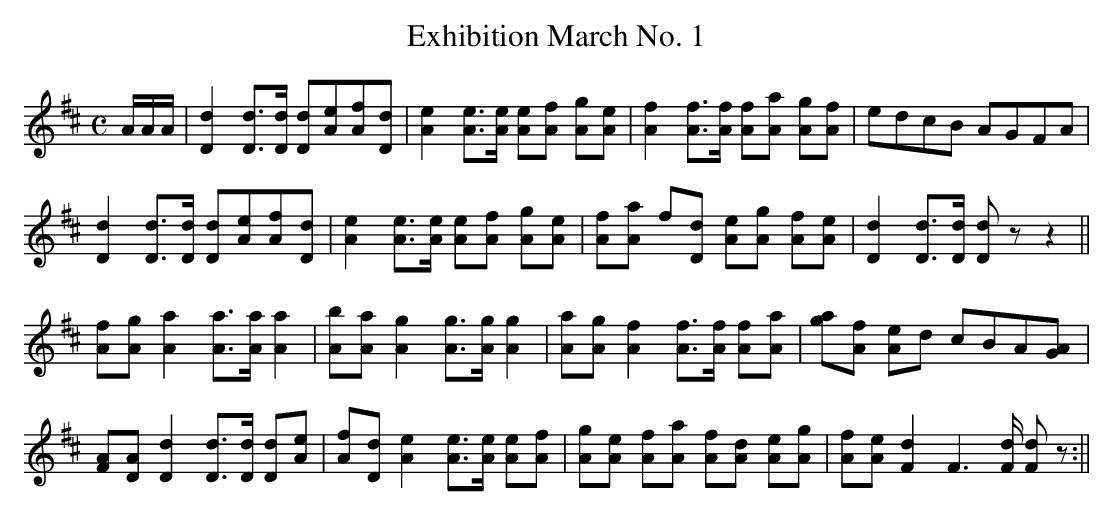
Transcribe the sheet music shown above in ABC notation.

X:1
T:Exhibition March No. 1
M:C
L:1/8
K:D
A/A/A/|[D2d2] [Dd]>[Dd] [Dd][Ae][Af][Dd]|[A2e2][Ae]>[Ae] [Ae][Af] [Ag][Ae]|\
[A2f2] [Af]>[Af] [Af][Aa] [Ag][Af]|edcB AGFA|
[D2d2] [Dd]>[Dd] [Dd][Ae][Af][Dd]|[A2e2][Ae]>[Ae] [Ae][Af] [Ag][Ae]|\
[Af][Aa] f[Dd] [Ae][Ag] [Af][Ae]|[D2d2] [Dd]>[Dd] [Dd]z z2||
[Af][Ag] [A2a2] [Aa]>[Aa] [A2a2]|[Ab][Aa] [A2g2] [Ag]>[Ag] [A2g2]|\
[Aa][Ag] [A2f2] [Af]>[Af] [Af][Aa]|[ag][Af] [Ae]d cBA[GA]|
[FA][DA] [D2d2] [Dd]>[Dd] [Dd][Ae]|[Af][Dd] [A2e2] [Ae]>[Ae] [Ae][Af]|\
[Ag][Ae] [Af][Aa] [Af][Ad] [Ae][Ag]|[Af][Ae] [F2d2] [F2]>[Fd] [Fd]z:||
